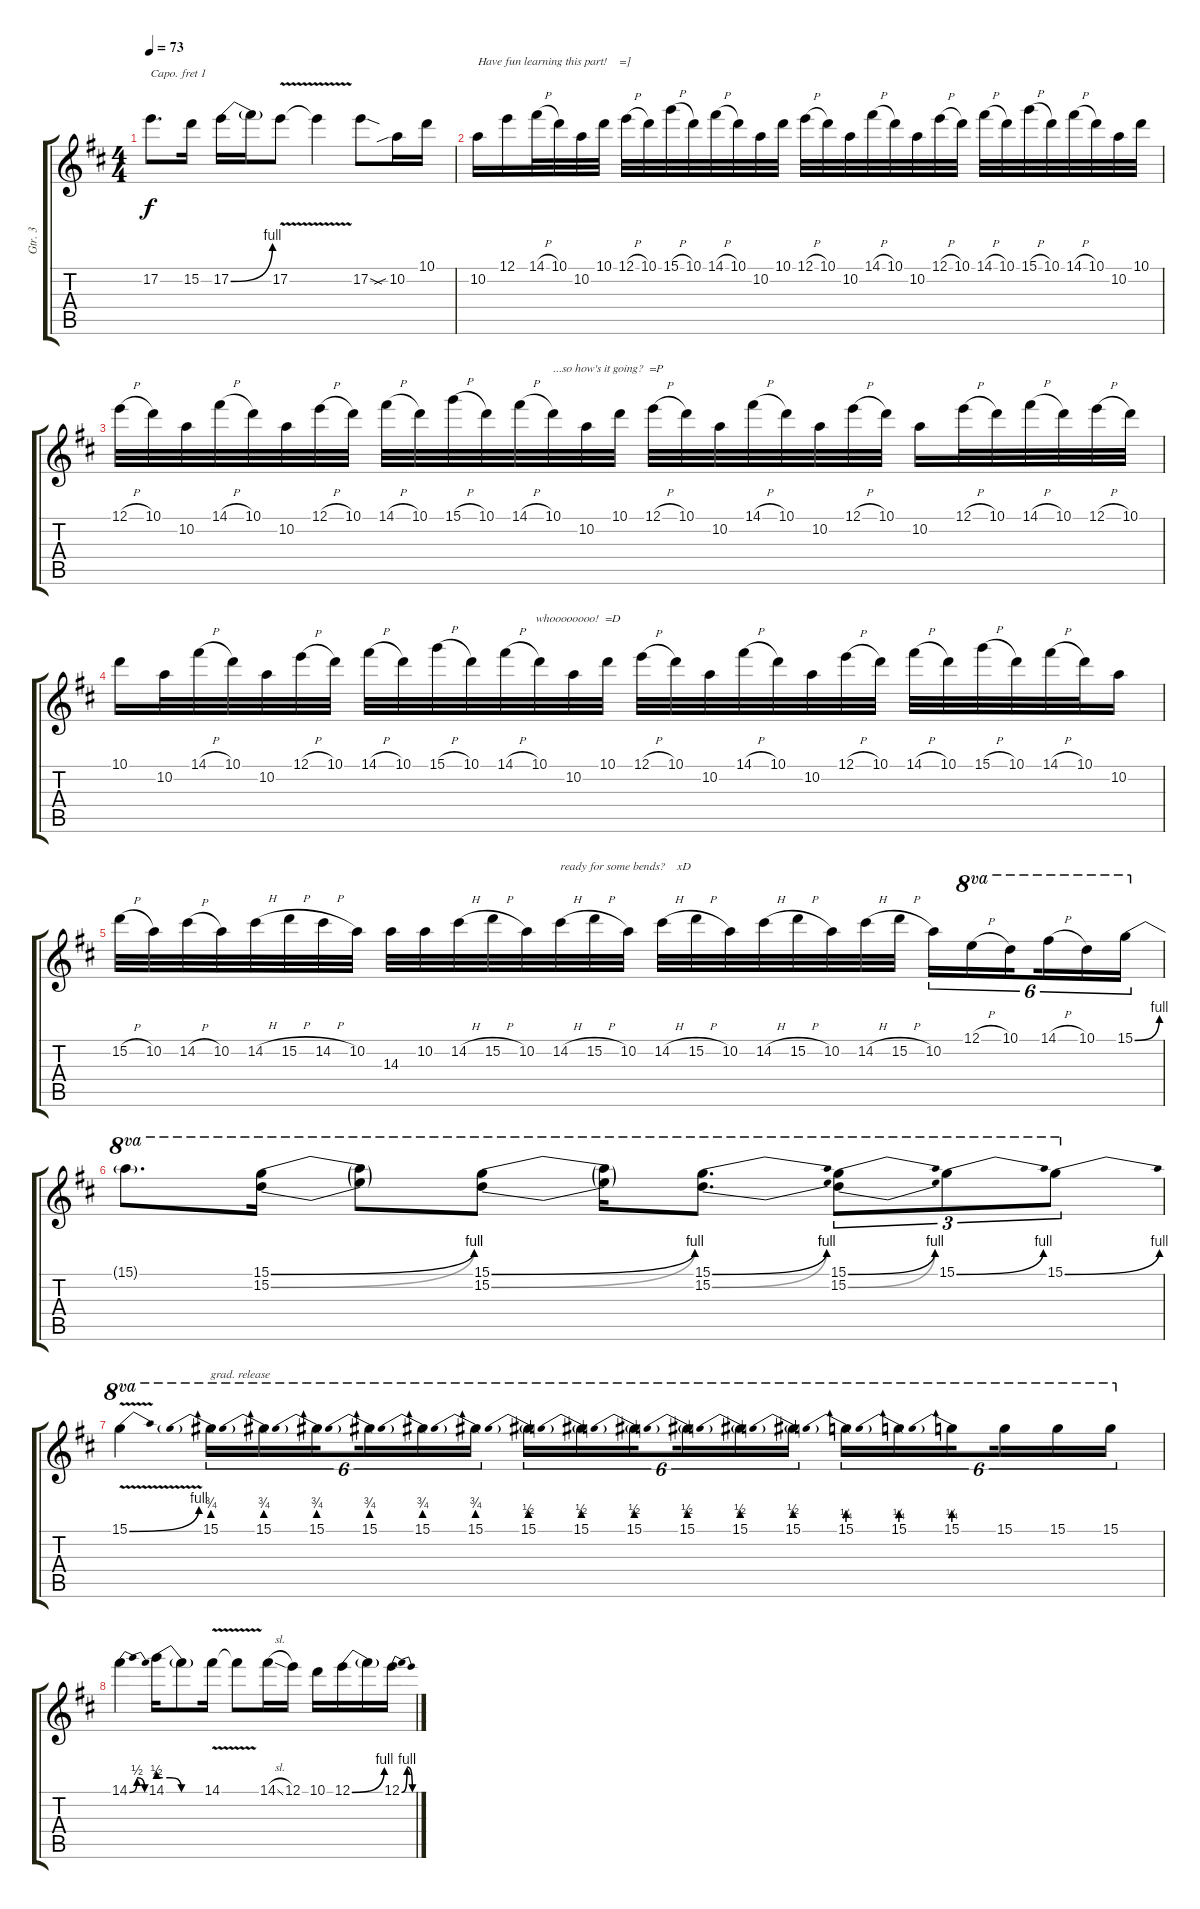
\track ("Gtr. 3" "Gtr. 3") {instrument distortionguitar}
\staff {score tabs}
\capo 1
\tuning (Eb4 Bb3 Gb3 Db3 Ab2 Db2) {hide}
\ts (4 4)
\tempo 73
\clef g2
\ks d
17.2{t}.8{d dy f} 15.2.16 17.2{be (bend 0 0 60 4)}.16 17.2{t}.16 17.2{v}.8 17.2{t}.4 17.2{sod}.8 10.2{sib}.16 10.1.16 |
10.2.16{txt "Have fun learning this part!    =]"} 12.1.16 14.1{h}.32 10.1.32 10.2.32 10.1.32 12.1{h}.32 10.1.32 15.1{h}.32 10.1.32 14.1{h}.32 10.1.32 10.2.32 10.1.32 12.1{h}.32 10.1.32 10.2.32 14.1{h}.32 10.1.32 10.2.32 12.1{h}.32 10.1.32 14.1{h}.32 10.1.32 15.1{h}.32 10.1.32 14.1{h}.32 10.1.32 10.2.32 10.1.32 |
12.1{h}.32 10.1.32 10.2.32 14.1{h}.32 10.1.32 10.2.32 12.1{h}.32 10.1.32 14.1{h}.32 10.1.32 15.1{h}.32 10.1.32 14.1{h}.32 10.1.32{txt "...so how's it going?  =P"} 10.2.32 10.1.32 12.1{h}.32 10.1.32 10.2.32 14.1{h}.32 10.1.32 10.2.32 12.1{h}.32 10.1.32 10.2.16 12.1{h}.32 10.1.32 14.1{h}.32 10.1.32 12.1{h}.32 10.1.32 |
10.1.16 10.2.32 14.1{h}.32 10.1.32 10.2.32 12.1{h}.32 10.1.32 14.1{h}.32 10.1.32 15.1{h}.32 10.1.32 14.1{h}.32{txt "          whoooooooo!  =D"} 10.1.32 10.2.32 10.1.32 12.1{h}.32 10.1.32 10.2.32 14.1{h}.32 10.1.32 10.2.32 12.1{h}.32 10.1.32 14.1{h}.32 10.1.32 15.1{h}.32 10.1.32 14.1{h}.32 10.1.32 10.2.16 |
15.2{h}.32 10.2.32 14.2{h}.32 10.2.32 14.2{h}.32 15.2{h}.32 14.2{h}.32 10.2.32 14.3.32 10.2.32 14.2{h}.32 15.2{h}.32 10.2.32 14.2{h}.32{txt "ready for some bends?    xD"} 15.2{h}.32 10.2.32 14.2{h}.32 15.2{h}.32 10.2.32 14.2{h}.32 15.2{h}.32 10.2.32 14.2{h}.32 15.2{h}.32 10.2.16{tu (6 4)} 12.1{h}.16{tu (6 4) ot 8va} 10.1.16{tu (6 4) ot 8va beam splitsecondary} 14.1{h}.16{tu (6 4) ot 8va} 10.1.16{tu (6 4) ot 8va} 15.1{be (bend 0 0 60 4)}.16{tu (6 4) ot 8va} |
15.1{t}.8{d ot 8va} (15.1{be (bend 0 0 60 4)} 15.2{be (bend 0 0 60 4)}).16{ot 8va} (15.1{t} 15.2{t}).8{ot 8va} (15.1{be (bend 0 0 60 4)} 15.2{be (bend 0 0 60 4)}).8{ot 8va} (15.1{t} 15.2{t}).16{ot 8va} (15.1{be (bend 0 0 60 4)} 15.2{be (bend 0 0 60 4)}).8{d ot 8va} (15.1{be (bend 0 0 60 4)} 15.2{be (bend 0 0 60 4)}).8{tu (3 2) ot 8va} 15.1{be (bend 0 0 60 4)}.8{tu (3 2) ot 8va} 15.1{be (bend 0 0 60 4)}.8{tu (3 2) ot 8va} |
15.1{be (bend 0 0 60 4) v}.4{ot 8va} 15.1{be (prebend 0 3 60 3)}.16{tu (6 4) ot 8va txt "grad. release"} 15.1{be (prebend 0 3 60 3)}.16{tu (6 4) ot 8va} 15.1{be (prebend 0 3 60 3)}.16{tu (6 4) ot 8va beam splitsecondary} 15.1{be (prebend 0 3 60 3)}.16{tu (6 4) ot 8va} 15.1{be (prebend 0 3 60 3)}.16{tu (6 4) ot 8va} 15.1{be (prebend 0 3 60 3)}.16{tu (6 4) ot 8va} 15.1{be (prebend 0 2 60 2)}.16{tu (6 4) ot 8va} 15.1{be (prebend 0 2 60 2)}.16{tu (6 4) ot 8va} 15.1{be (prebend 0 2 60 2)}.16{tu (6 4) ot 8va beam splitsecondary} 15.1{be (prebend 0 2 60 2)}.16{tu (6 4) ot 8va} 15.1{be (prebend 0 2 60 2)}.16{tu (6 4) ot 8va} 15.1{be (prebend 0 2 60 2)}.16{tu (6 4) ot 8va} 15.1{be (prebend 0 1 60 1)}.16{tu (6 4) ot 8va} 15.1{be (prebend 0 1 60 1)}.16{tu (6 4) ot 8va} 15.1{be (prebend 0 1 60 1)}.16{tu (6 4) ot 8va beam splitsecondary} 15.1.16{tu (6 4) ot 8va} 15.1.16{tu (6 4) ot 8va} 15.1.16{tu (6 4) ot 8va} |
14.1{be (bendrelease 0 0 36 2 50 2 60 0)}.4 14.1{be (custom 0 2 15 2 30 0 60 0)}.16 14.1{t}.8 14.1{v}.16 14.1{t}.8 14.1{sl}.16 12.1.16 10.1.16 12.1{be (bend 0 0 60 4)}.16 12.1{t}.16 12.1{be (bendrelease 0 0 32 4 43 4 60 0)}.16
